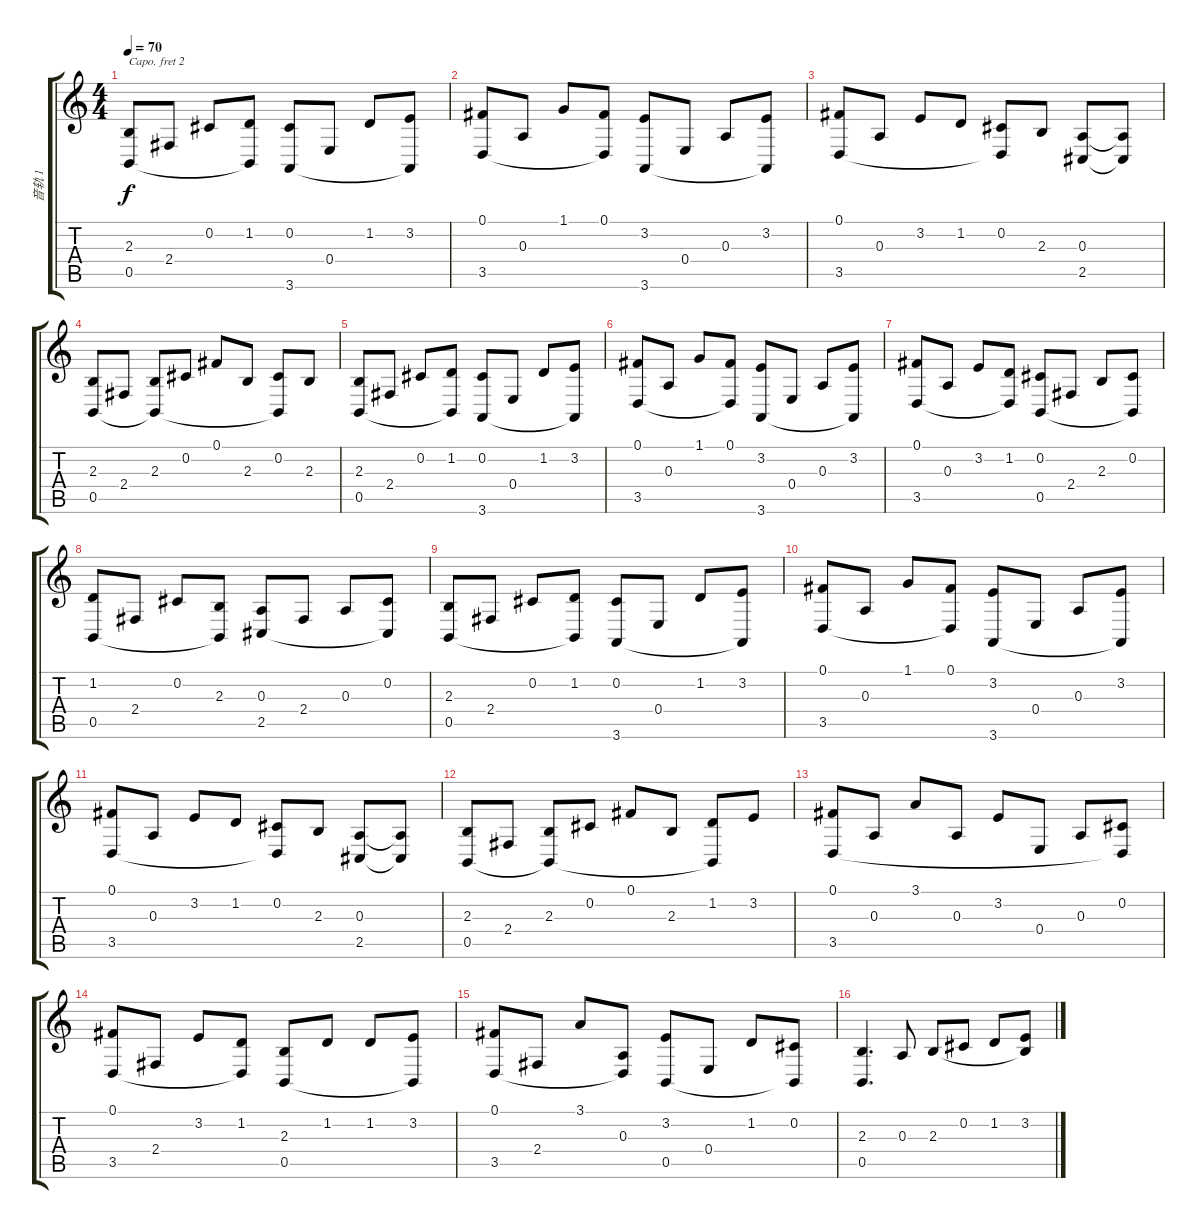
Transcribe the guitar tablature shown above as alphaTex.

\track ("音轨 1" "音轨 1") {instrument acousticgrandpiano}
\staff {score tabs}
\capo 2
\tuning (E4 B3 G3 D3 A2 E2) {hide}
\ts (4 4)
\tempo 70
\clef g2
\ks c
(2.3 0.5).8{dy f} 2.4.8 0.2.8 (1.2 0.5{t}).8 (0.2 3.6).8 0.4.8 1.2.8 (3.2 3.6{t}).8 |
(0.1 3.5).8 0.3.8 1.1.8 (0.1 3.5{t}).8 (3.2 3.6).8 0.4.8 0.3.8 (3.2 3.6{t}).8 |
(0.1 3.5).8 0.3.8 3.2.8 1.2.8 (0.2 3.5{t}).8 2.3.8 (0.3 2.5).8 (0.3{t} 2.5{t}).8 |
(2.3 0.5).8 2.4.8 (2.3 0.5{t}).8 0.2.8 0.1.8 2.3.8 (0.2 0.5{t}).8 2.3.8 |
(2.3 0.5).8 2.4.8 0.2.8 (1.2 0.5{t}).8 (0.2 3.6).8 0.4.8 1.2.8 (3.2 3.6{t}).8 |
(0.1 3.5).8 0.3.8 1.1.8 (0.1 3.5{t}).8 (3.2 3.6).8 0.4.8 0.3.8 (3.2 3.6{t}).8 |
(0.1 3.5).8 0.3.8 3.2.8 (1.2 3.5{t}).8 (0.2 0.5).8 2.4.8 2.3.8 (0.2 0.5{t}).8 |
(1.2 0.5).8 2.4.8 0.2.8 (2.3 0.5{t}).8 (0.3 2.5).8 2.4.8 0.3.8 (0.2 2.5{t}).8 |
(2.3 0.5).8 2.4.8 0.2.8 (1.2 0.5{t}).8 (0.2 3.6).8 0.4.8 1.2.8 (3.2 3.6{t}).8 |
(0.1 3.5).8 0.3.8 1.1.8 (0.1 3.5{t}).8 (3.2 3.6).8 0.4.8 0.3.8 (3.2 3.6{t}).8 |
(0.1 3.5).8 0.3.8 3.2.8 1.2.8 (0.2 3.5{t}).8 2.3.8 (0.3 2.5).8 (0.3{t} 2.5{t}).8 |
(2.3 0.5).8 2.4.8 (2.3 0.5{t}).8 0.2.8 0.1.8 2.3.8 (1.2 0.5{t}).8 3.2.8 |
(0.1 3.5).8 0.3.8 3.1.8 0.3.8 3.2.8 0.4.8 0.3.8 (0.2 3.5{t}).8 |
(0.1 3.5).8 2.4.8 3.2.8 (1.2 3.5{t}).8 (2.3 0.5).8 1.2.8 1.2.8 (3.2 0.5{t}).8 |
(0.1 3.5).8 2.4.8 3.1.8 (0.3 3.5{t}).8 (3.2 0.5).8 0.4.8 1.2.8 (0.2 0.5{t}).8 |
(2.3 0.5).4{d} 0.3.8 2.3.8 0.2.8 1.2.8 (3.2 2.3{t}).8
